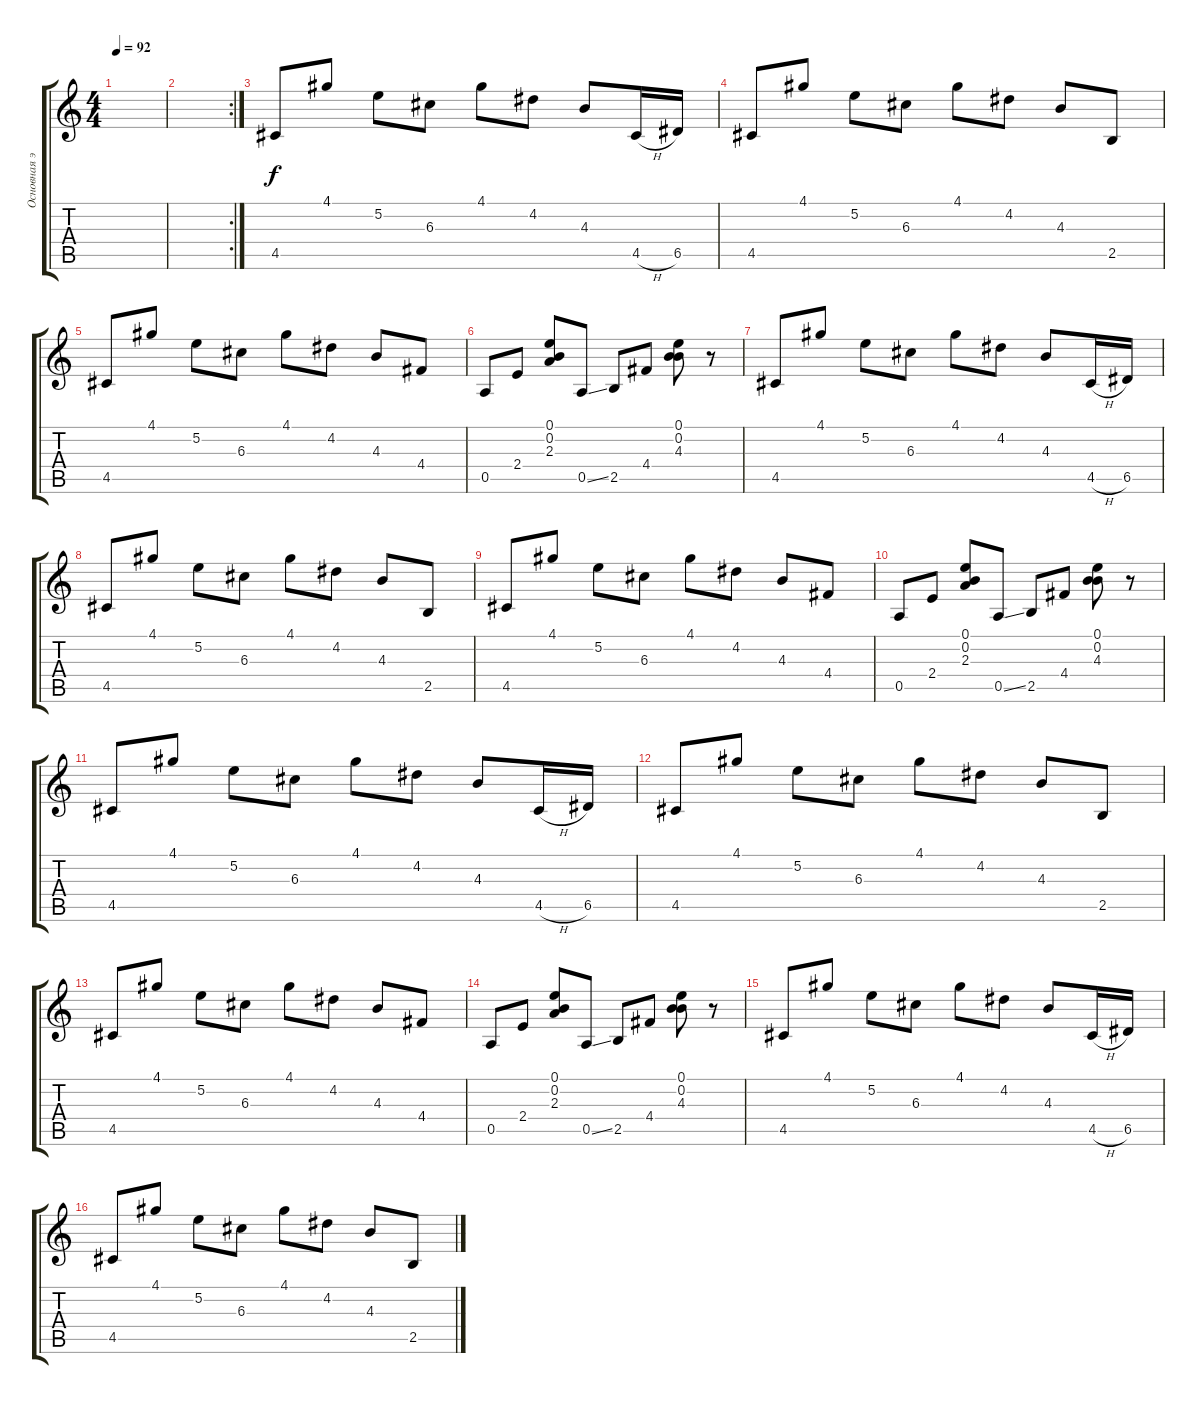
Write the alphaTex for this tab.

\track ("Основная эл. гитара" "Основная э") {instrument electricguitarjazz}
\staff {score tabs}
\tuning (E4 B3 G3 D3 A2 E2) {hide}
\ts (4 4)
\tempo 92
\clef g2
\ks c
|
\rc 2
|
4.5.8 4.1.8 5.2.8 6.3.8 4.1.8 4.2.8 4.3.8 4.5{h}.16 6.5.16 |
4.5.8 4.1.8 5.2.8 6.3.8 4.1.8 4.2.8 4.3.8 2.5.8 |
4.5.8 4.1.8 5.2.8 6.3.8 4.1.8 4.2.8 4.3.8 4.4.8 |
0.5.8 2.4.8 (0.1 0.2 2.3).8 0.5{ss}.8 2.5.8 4.4.8 (0.1 0.2 4.3).8 r.8 |
4.5.8 4.1.8 5.2.8 6.3.8 4.1.8 4.2.8 4.3.8 4.5{h}.16 6.5.16 |
4.5.8 4.1.8 5.2.8 6.3.8 4.1.8 4.2.8 4.3.8 2.5.8 |
4.5.8 4.1.8 5.2.8 6.3.8 4.1.8 4.2.8 4.3.8 4.4.8 |
0.5.8 2.4.8 (0.1 0.2 2.3).8 0.5{ss}.8 2.5.8 4.4.8 (0.1 0.2 4.3).8 r.8 |
4.5.8 4.1.8 5.2.8 6.3.8 4.1.8 4.2.8 4.3.8 4.5{h}.16 6.5.16 |
4.5.8 4.1.8 5.2.8 6.3.8 4.1.8 4.2.8 4.3.8 2.5.8 |
4.5.8 4.1.8 5.2.8 6.3.8 4.1.8 4.2.8 4.3.8 4.4.8 |
0.5.8 2.4.8 (0.1 0.2 2.3).8 0.5{ss}.8 2.5.8 4.4.8 (0.1 0.2 4.3).8 r.8 |
4.5.8 4.1.8 5.2.8 6.3.8 4.1.8 4.2.8 4.3.8 4.5{h}.16 6.5.16 |
4.5.8 4.1.8 5.2.8 6.3.8 4.1.8 4.2.8 4.3.8 2.5.8
